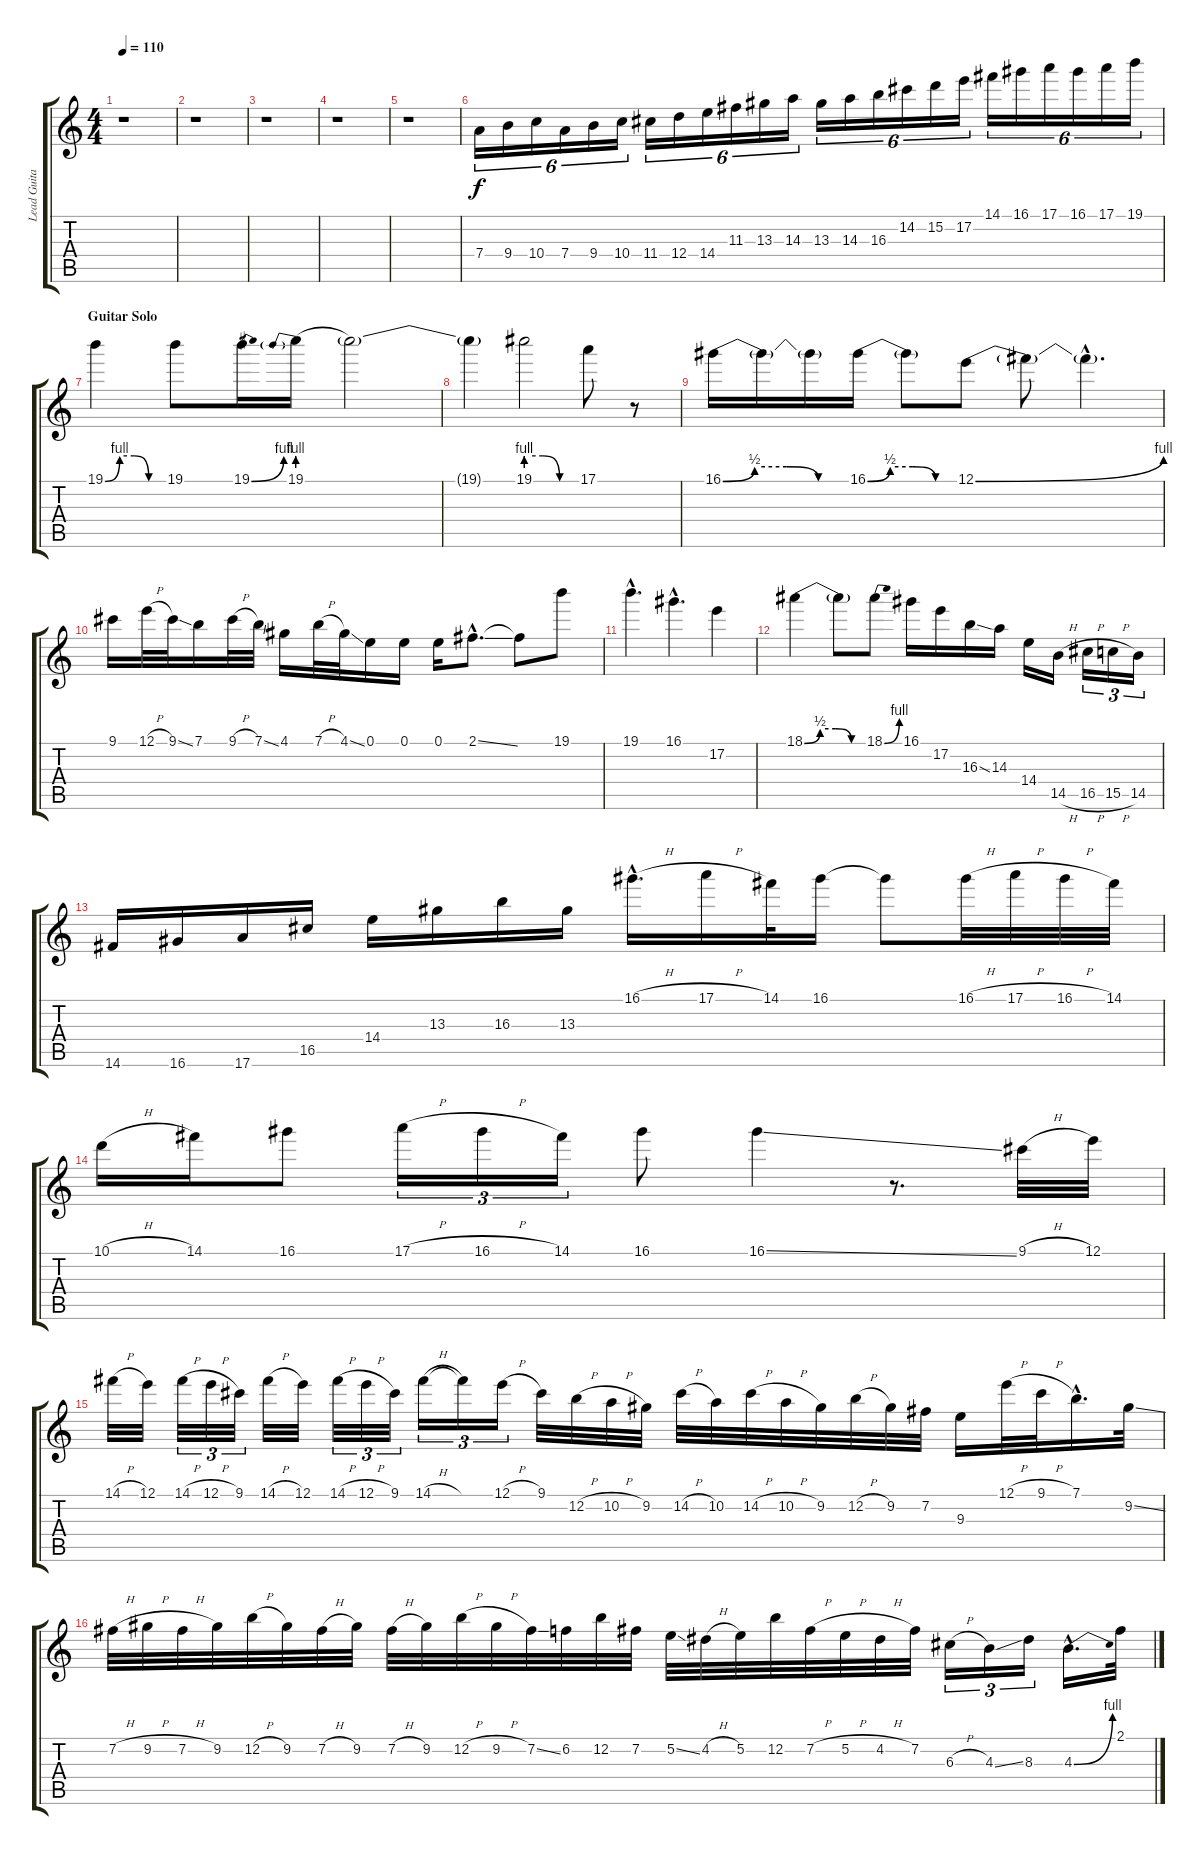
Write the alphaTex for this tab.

\track ("Lead Guitar" "Lead Guita") {instrument overdrivenguitar}
\staff {score tabs}
\tuning (E4 B3 G3 D3 A2 E2) {hide}
\ts (4 4)
\tempo 110
\clef g2
\ks c
r.1{dy f} |
r.1 |
r.1 |
r.1 |
r.1 |
7.4.16{tu (6 4)} 9.4.16{tu (6 4)} 10.4.16{tu (6 4)} 7.4.16{tu (6 4)} 9.4.16{tu (6 4)} 10.4.16{tu (6 4)} 11.4.16{tu (6 4)} 12.4.16{tu (6 4)} 14.4.16{tu (6 4)} 11.3.16{tu (6 4)} 13.3.16{tu (6 4)} 14.3.16{tu (6 4)} 13.3.16{tu (6 4)} 14.3.16{tu (6 4)} 16.3.16{tu (6 4)} 14.2.16{tu (6 4)} 15.2.16{tu (6 4)} 17.2.16{tu (6 4)} 14.1.16{tu (6 4)} 16.1.16{tu (6 4)} 17.1.16{tu (6 4)} 16.1.16{tu (6 4)} 17.1.16{tu (6 4)} 19.1.16{tu (6 4)} |
\section ("" "Guitar Solo")
19.1{be (custom 0 0 15 4 30 4 45 0 60 0)}.4 19.1.8 19.1{be (bend 0 0 60 4)}.16 19.1{be (prebend 0 4 60 4)}.16 19.1{t}.2 |
19.1{t}.4 19.1{be (custom 0 4 20 4 40 0 60 0)}.2 17.1.8 r.8 |
16.1{be (custom 0 0 15 2 30 2 45 0 60 0)}.16 16.1{t}.16 16.1{t}.16 16.1{be (custom 0 0 15 2 30 2 45 0 60 0)}.16 16.1{t}.8 12.1{be (bend 0 0 60 4)}.8 12.1{t}.8 12.1{hac t}.4{d} |
9.1.16 12.1{h}.32 9.1{ss}.32 7.1.16 9.1{h}.32 7.1{ss}.32 4.1.16 7.1{h}.32 4.1{ss}.32 0.1.16 0.1.16 0.1.16 2.1{ss hac}.8{d} 2.1{t}.8 19.1.8 |
19.1{hac}.4{d} 16.1{hac}.4{d} 17.2.4 |
18.1{be (custom 0 0 15 2 30 2 45 0 60 0)}.4 18.1{t}.8 18.1{be (bend 0 0 60 4)}.8 16.1.16 17.2.16 16.3{ss}.16 14.3.16 14.4.16 14.5{h}.16 16.5{h}.16{tu (3 2)} 15.5{h}.16{tu (3 2)} 14.5.16{tu (3 2)} |
14.6.16 16.6.16 17.6.16 16.5.16 14.4.16 13.3.16 16.3.16 13.3.16 16.1{h hac}.16{d} 17.1{h}.16 14.1.32 16.1.16 16.1{t}.8 16.1{h}.32 17.1{h}.32 16.1{h}.32 14.1.32 |
10.1{h}.16 14.1.16 16.1.8 17.1{h}.16{tu (3 2)} 16.1{h}.16{tu (3 2)} 14.1.16{tu (3 2)} 16.1.8 16.1{ss}.4 r.8{d} 9.1{h}.32 12.1.32 |
14.1{h}.32 12.1.32 14.1{h}.32{tu (3 2)} 12.1{h}.32{tu (3 2)} 9.1.32{tu (3 2)} 14.1{h}.32 12.1.32 14.1{h}.32{tu (3 2)} 12.1{h}.32{tu (3 2)} 9.1.32{tu (3 2)} 14.1{h}.16{tu (3 2)} 14.1{t}.16{tu (3 2)} 12.1{h}.16{tu (3 2)} 9.1.32 12.2{h}.32 10.2{h}.32 9.2.32 14.2{h}.32 10.2.32 14.2{h}.32 10.2{h}.32 9.2.32 12.2{h}.32 9.2.32 7.2.32 9.3.16 12.1{h}.32 9.1{h}.32 7.1{hac}.16{d} 9.2{ss}.32 |
7.2{h}.32 9.2{h}.32 7.2{h}.32 9.2.32 12.2{h}.32 9.2.32 7.2{h}.32 9.2.32 7.2{h}.32 9.2.32 12.2{h}.32 9.2{h}.32 7.2{ss}.32 6.2.32 12.2.32 7.2.32 5.2{ss}.32 4.2{h}.32 5.2.32 12.2.32 7.2{h}.32 5.2{h}.32 4.2{h}.32 7.2.32 6.3{h}.16{tu (3 2)} 4.3{ss}.16{tu (3 2)} 8.3.16{tu (3 2)} 4.3{be (bend 0 0 60 4) hac}.16{d} 2.1.32
